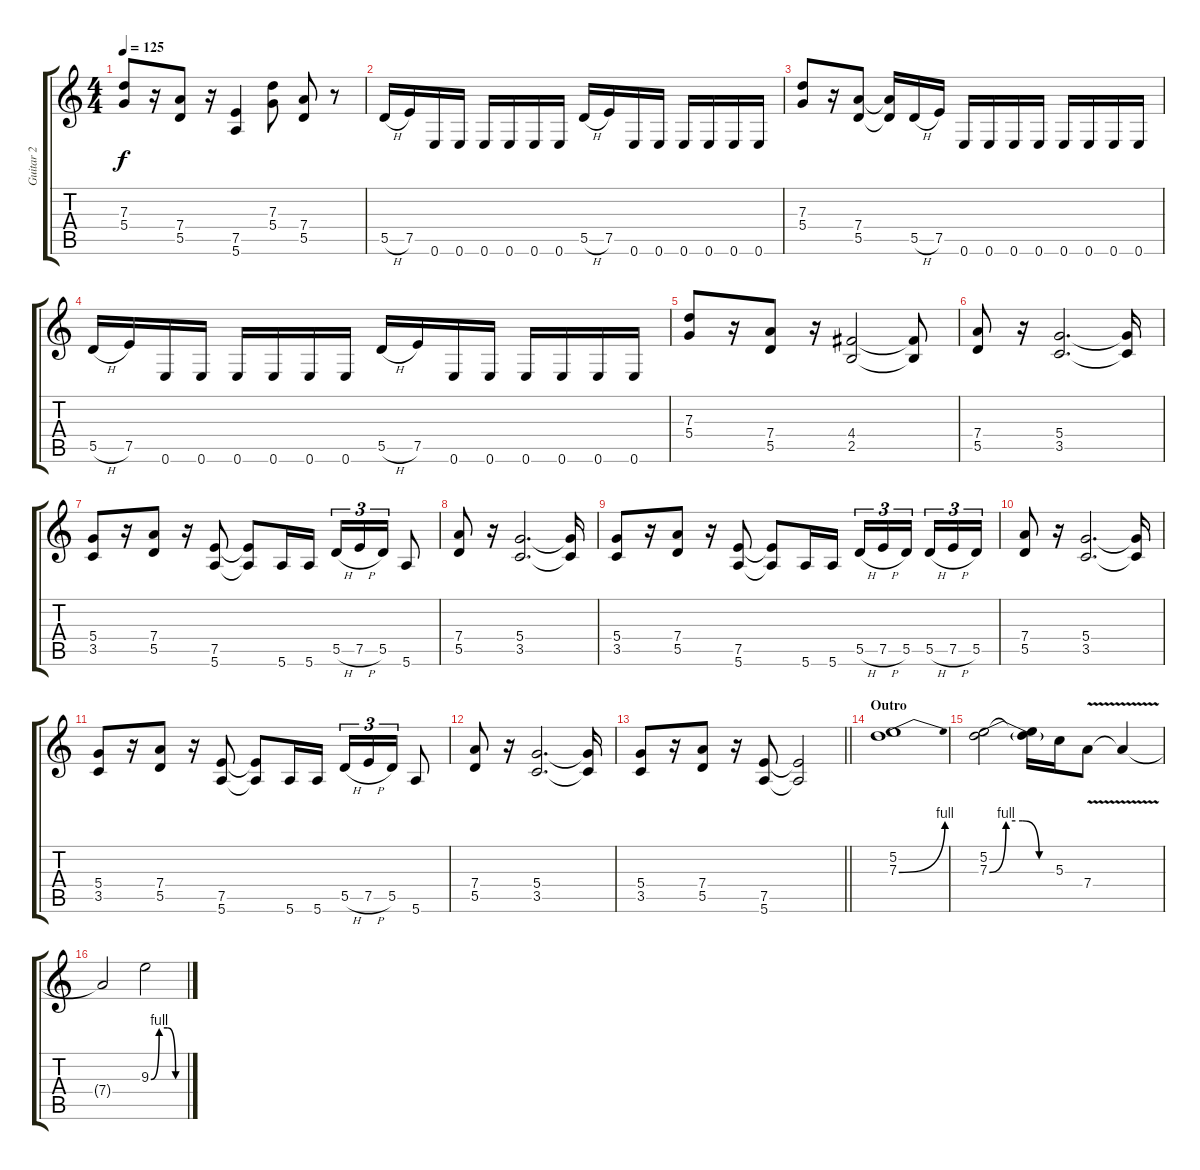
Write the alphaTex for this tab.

\track ("Guitar 2" "Guitar 2") {instrument overdrivenguitar}
\staff {score tabs}
\tuning (E4 B3 G3 D3 A2 E2) {hide}
\ts (4 4)
\tempo 125
\clef g2
\ks c
(7.3 5.4).8{dy f} r.16 (7.4 5.5).8 r.16 (7.5 5.6).4 (7.3 5.4).8 (7.4 5.5).8 r.8 |
5.5{h}.16 7.5.16 0.6.16 0.6.16 0.6.16 0.6.16 0.6.16 0.6.16 5.5{h}.16 7.5.16 0.6.16 0.6.16 0.6.16 0.6.16 0.6.16 0.6.16 |
(7.3 5.4).8 r.16 (7.4 5.5).8 (7.4{t} 5.5{t}).16 5.5{h}.16 7.5.16 0.6.16 0.6.16 0.6.16 0.6.16 0.6.16 0.6.16 0.6.16 0.6.16 |
5.5{h}.16 7.5.16 0.6.16 0.6.16 0.6.16 0.6.16 0.6.16 0.6.16 5.5{h}.16 7.5.16 0.6.16 0.6.16 0.6.16 0.6.16 0.6.16 0.6.16 |
(7.3 5.4).8 r.16 (7.4 5.5).8 r.16 (4.4 2.5).2 (4.4{t} 2.5{t}).8 |
(7.4 5.5).8 r.16 (5.4 3.5).2{d} (5.4{t} 3.5{t}).16 |
(5.4 3.5).8 r.16 (7.4 5.5).8 r.16 (7.5 5.6).8 (7.5{t} 5.6{t}).8 5.6.16 5.6.16 5.5{h}.16{tu (3 2)} 7.5{h}.16{tu (3 2)} 5.5.16{tu (3 2)} 5.6.8 |
(7.4 5.5).8 r.16 (5.4 3.5).2{d} (5.4{t} 3.5{t}).16 |
(5.4 3.5).8 r.16 (7.4 5.5).8 r.16 (7.5 5.6).8 (7.5{t} 5.6{t}).8 5.6.16 5.6.16 5.5{h}.16{tu (3 2)} 7.5{h}.16{tu (3 2)} 5.5.16{tu (3 2)} 5.5{h}.16{tu (3 2)} 7.5{h}.16{tu (3 2)} 5.5.16{tu (3 2)} |
(7.4 5.5).8 r.16 (5.4 3.5).2{d} (5.4{t} 3.5{t}).16 |
(5.4 3.5).8 r.16 (7.4 5.5).8 r.16 (7.5 5.6).8 (7.5{t} 5.6{t}).8 5.6.16 5.6.16 5.5{h}.16{tu (3 2)} 7.5{h}.16{tu (3 2)} 5.5.16{tu (3 2)} 5.6.8 |
(7.4 5.5).8 r.16 (5.4 3.5).2{d} (5.4{t} 3.5{t}).16 |
\barLineRight lightlight
(5.4 3.5).8 r.16 (7.4 5.5).8 r.16 (7.5 5.6).8 (7.5{t} 5.6{t}).2 |
\section ("" "Outro")
(5.2 7.3{be (bend 0 0 60 4)}).1 |
(5.2 7.3{be (custom 0 0 15 4 30 4 45 0 60 0)}).2 (5.2{t} 7.3{t}).16 5.3.16 7.4{v}.8 7.4{t}.4 |
7.4{t}.2 9.3{be (custom 0 0 15 4 30 4 45 0 60 0)}.2
